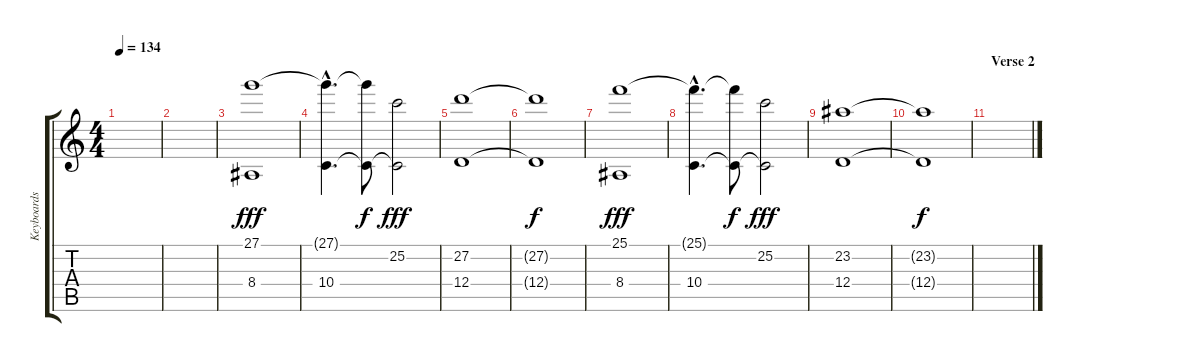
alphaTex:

\track ("Keyboards" "Keyboards") {instrument electricpiano1}
\staff {score tabs}
\tuning (E4 B3 G3 D3 A2 E2) {hide}
\ts (4 4)
\tempo 134
\clef g2
\ks c
|
|
(27.1 8.4).1{dy fff volume 4 instrument synthstrings1} |
(27.1{hac t} 10.4{hac}).4{d} (27.1{t} 10.4{t}).8{dy f} (25.2 10.4{t}).2{dy fff} |
(27.2 12.4).1 |
(27.2{t} 12.4{t}).1{dy f} |
(25.1 8.4).1{dy fff} |
(25.1{hac t} 10.4{hac}).4{d} (25.1{t} 10.4{t}).8{dy f} (25.2 10.4{t}).2{dy fff volume 3} |
(23.2 12.4).1{volume 13} |
(23.2{t} 12.4{t}).1{dy f} |
\section ("" "Verse 2")
